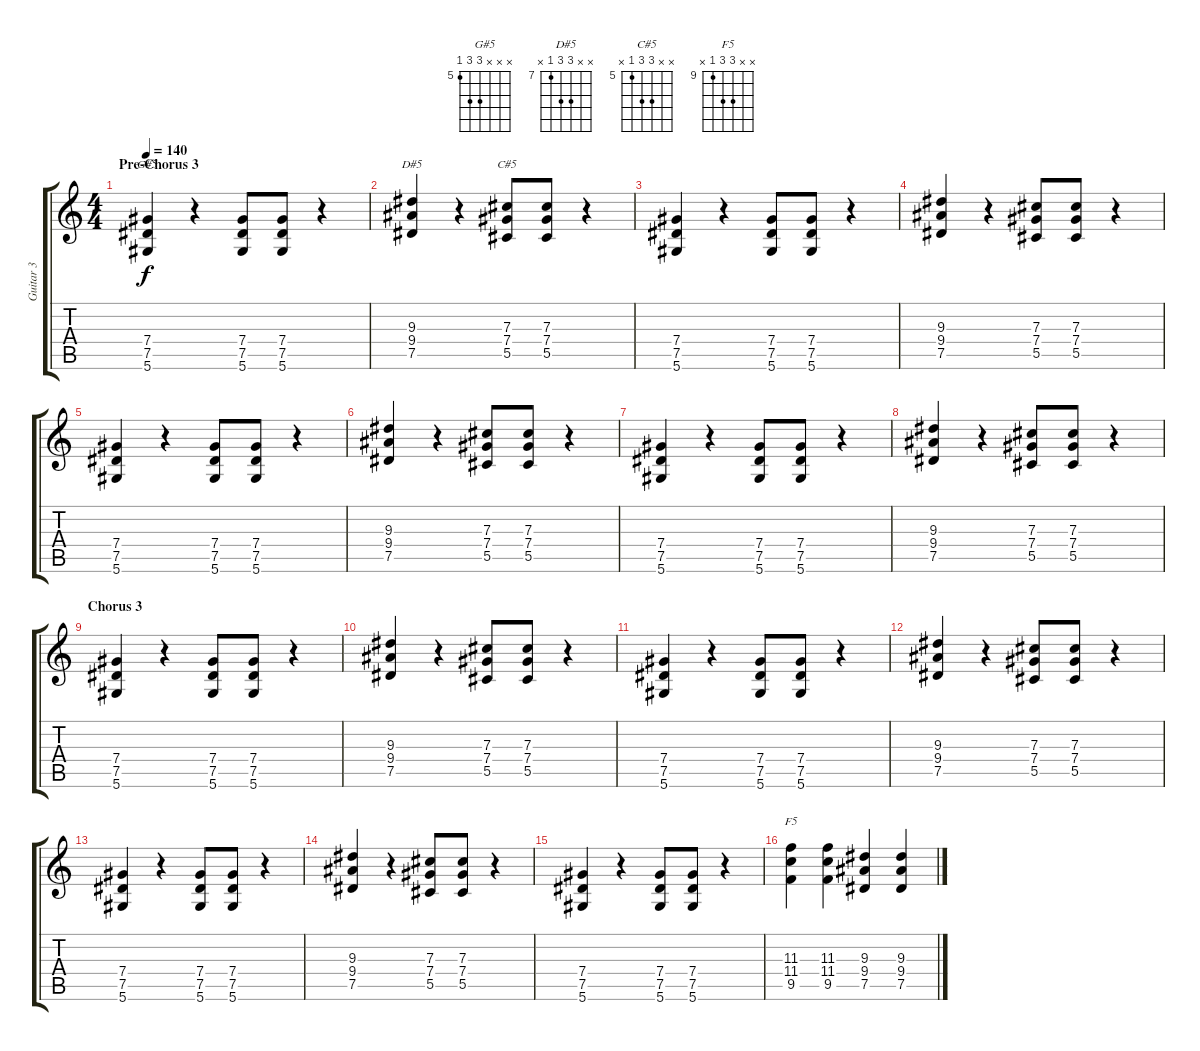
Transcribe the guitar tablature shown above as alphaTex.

\track ("Guitar 3" "Guitar 3") {instrument overdrivenguitar}
\staff {score tabs}
\tuning (Eb4 Bb3 Gb3 Db3 Ab2 Eb2) {hide}
\chord ("G#5" x x x 7 7 5) {firstfret 5}
\chord ("D#5" x x 9 9 7 x) {firstfret 7}
\chord ("C#5" x x 7 7 5 x) {firstfret 5}
\chord ("F5" x x 11 11 9 x) {firstfret 9}
\ts (4 4)
\section ("" "Pre-Chorus 3")
\tempo 140
\clef g2
\ks c
(7.4 7.5 5.6).4{ch "G#5" dy f} r.4 (7.4 7.5 5.6).8 (7.4 7.5 5.6).8 r.4 |
(9.3 9.4 7.5).4{ch "D#5"} r.4 (7.3 7.4 5.5).8{ch "C#5"} (7.3 7.4 5.5).8 r.4 |
(7.4 7.5 5.6).4 r.4 (7.4 7.5 5.6).8 (7.4 7.5 5.6).8 r.4 |
(9.3 9.4 7.5).4 r.4 (7.3 7.4 5.5).8 (7.3 7.4 5.5).8 r.4 |
(7.4 7.5 5.6).4 r.4 (7.4 7.5 5.6).8 (7.4 7.5 5.6).8 r.4 |
(9.3 9.4 7.5).4 r.4 (7.3 7.4 5.5).8 (7.3 7.4 5.5).8 r.4 |
(7.4 7.5 5.6).4 r.4 (7.4 7.5 5.6).8 (7.4 7.5 5.6).8 r.4 |
(9.3 9.4 7.5).4 r.4 (7.3 7.4 5.5).8 (7.3 7.4 5.5).8 r.4 |
\section ("" "Chorus 3")
(7.4 7.5 5.6).4 r.4 (7.4 7.5 5.6).8 (7.4 7.5 5.6).8 r.4 |
(9.3 9.4 7.5).4 r.4 (7.3 7.4 5.5).8 (7.3 7.4 5.5).8 r.4 |
(7.4 7.5 5.6).4 r.4 (7.4 7.5 5.6).8 (7.4 7.5 5.6).8 r.4 |
(9.3 9.4 7.5).4 r.4 (7.3 7.4 5.5).8 (7.3 7.4 5.5).8 r.4 |
(7.4 7.5 5.6).4 r.4 (7.4 7.5 5.6).8 (7.4 7.5 5.6).8 r.4 |
(9.3 9.4 7.5).4 r.4 (7.3 7.4 5.5).8 (7.3 7.4 5.5).8 r.4 |
(7.4 7.5 5.6).4 r.4 (7.4 7.5 5.6).8 (7.4 7.5 5.6).8 r.4 |
(11.3 11.4 9.5).4{ch "F5"} (11.3 11.4 9.5).4 (9.3 9.4 7.5).4 (9.3 9.4 7.5).4
